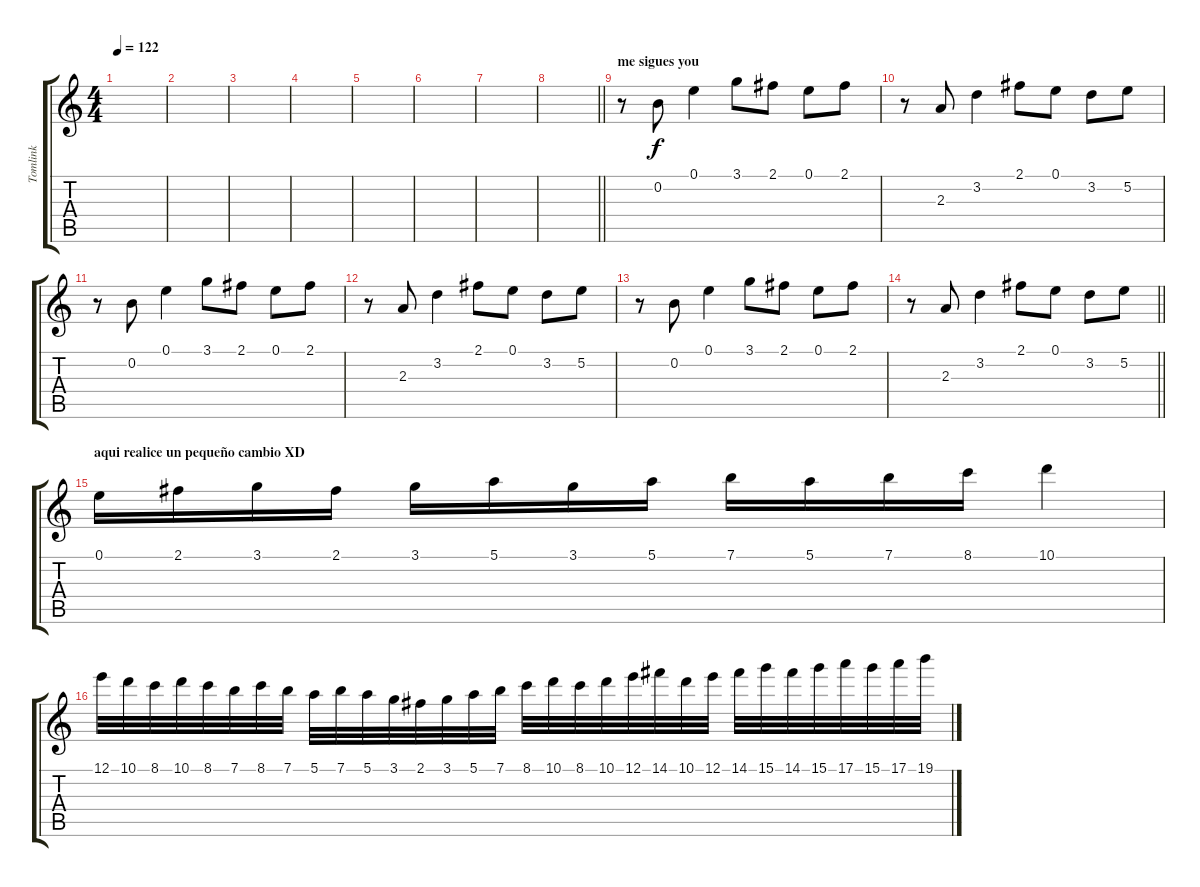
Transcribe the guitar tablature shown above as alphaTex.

\track ("Tomlink" "Tomlink") {instrument overdrivenguitar}
\staff {score tabs}
\tuning (E4 B3 G3 D3 A2 E2) {hide}
\ts (4 4)
\tempo 122
\clef g2
\ks c
|
|
|
|
|
|
|
\barLineRight lightlight
|
\section ("" "me sigues you")
r.8 0.2.8 0.1.4 3.1.8 2.1.8 0.1.8 2.1.8 |
r.8 2.3.8 3.2.4 2.1.8 0.1.8 3.2.8 5.2.8 |
r.8 0.2.8 0.1.4 3.1.8 2.1.8 0.1.8 2.1.8 |
r.8 2.3.8 3.2.4 2.1.8 0.1.8 3.2.8 5.2.8 |
r.8 0.2.8 0.1.4 3.1.8 2.1.8 0.1.8 2.1.8 |
\barLineRight lightlight
r.8 2.3.8 3.2.4 2.1.8 0.1.8 3.2.8 5.2.8 |
\section ("" "aqui realice un pequeño cambio XD")
0.1.16{instrument distortionguitar} 2.1.16 3.1.16 2.1.16 3.1.16 5.1.16 3.1.16 5.1.16 7.1.16 5.1.16 7.1.16 8.1.16 10.1.4 |
12.1.32 10.1.32 8.1.32 10.1.32 8.1.32 7.1.32 8.1.32 7.1.32 5.1.32 7.1.32 5.1.32 3.1.32 2.1.32 3.1.32 5.1.32 7.1.32 8.1.32 10.1.32 8.1.32 10.1.32 12.1.32 14.1.32 10.1.32 12.1.32 14.1.32 15.1.32 14.1.32 15.1.32 17.1.32 15.1.32 17.1.32 19.1.32
